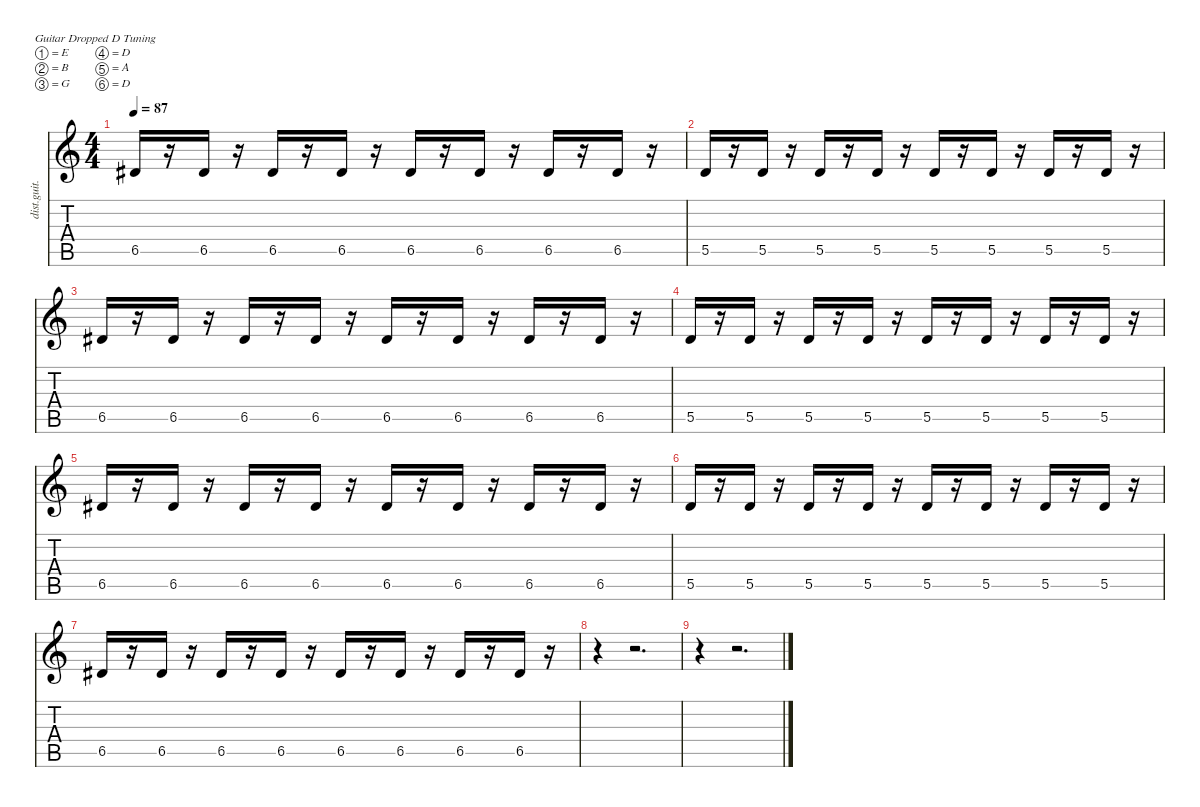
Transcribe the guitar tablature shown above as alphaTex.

\defaultSystemsLayout 4
\hideDynamics
\bracketExtendMode nobrackets
\track ("Дорожка 5" "dist.guit.") {instrument distortionguitar}
\staff {score tabs}
\tuning (E4 B3 G3 D3 A2 D2)
\ts (4 4)
\tempo 87
\clef g2
\ks c
6.5{acc #}.16{dy f beam Up} r.16{beam Up} 6.5{acc #}.16{beam Up} r.16{beam Down} 6.5{acc #}.16{beam Up} r.16{beam Up} 6.5{acc #}.16{beam Up} r.16{beam Down} 6.5{acc #}.16{beam Up} r.16{beam Up} 6.5{acc #}.16{beam Up} r.16{beam Down} 6.5{acc #}.16{beam Up} r.16{beam Up} 6.5{acc #}.16{beam Up} r.16{beam Down} |
5.5.16{beam Up} r.16{beam Up} 5.5.16{beam Up} r.16{beam Down} 5.5.16{beam Up} r.16{beam Up} 5.5.16{beam Up} r.16{beam Down} 5.5.16{beam Up} r.16{beam Up} 5.5.16{beam Up} r.16{beam Down} 5.5.16{beam Up} r.16{beam Up} 5.5.16{beam Up} r.16{beam Down} |
6.5{acc #}.16{beam Up} r.16{beam Up} 6.5{acc #}.16{beam Up} r.16{beam Down} 6.5{acc #}.16{beam Up} r.16{beam Up} 6.5{acc #}.16{beam Up} r.16{beam Down} 6.5{acc #}.16{beam Up} r.16{beam Up} 6.5{acc #}.16{beam Up} r.16{beam Down} 6.5{acc #}.16{beam Up} r.16{beam Up} 6.5{acc #}.16{beam Up} r.16{beam Down} |
5.5.16{beam Up} r.16{beam Up} 5.5.16{beam Up} r.16{beam Down} 5.5.16{beam Up} r.16{beam Up} 5.5.16{beam Up} r.16{beam Down} 5.5.16{beam Up} r.16{beam Up} 5.5.16{beam Up} r.16{beam Down} 5.5.16{beam Up} r.16{beam Up} 5.5.16{beam Up} r.16{beam Down} |
6.5{acc #}.16{beam Up} r.16{beam Up} 6.5{acc #}.16{beam Up} r.16{beam Down} 6.5{acc #}.16{beam Up} r.16{beam Up} 6.5{acc #}.16{beam Up} r.16{beam Down} 6.5{acc #}.16{beam Up} r.16{beam Up} 6.5{acc #}.16{beam Up} r.16{beam Down} 6.5{acc #}.16{beam Up} r.16{beam Up} 6.5{acc #}.16{beam Up} r.16{beam Down} |
5.5.16{beam Up} r.16{beam Up} 5.5.16{beam Up} r.16{beam Down} 5.5.16{beam Up} r.16{beam Up} 5.5.16{beam Up} r.16{beam Down} 5.5.16{beam Up} r.16{beam Up} 5.5.16{beam Up} r.16{beam Down} 5.5.16{beam Up} r.16{beam Up} 5.5.16{beam Up} r.16{beam Down} |
6.5{acc #}.16{beam Up} r.16{beam Up} 6.5{acc #}.16{beam Up} r.16{beam Down} 6.5{acc #}.16{beam Up} r.16{beam Up} 6.5{acc #}.16{beam Up} r.16{beam Down} 6.5{acc #}.16{beam Up} r.16{beam Up} 6.5{acc #}.16{beam Up} r.16{beam Down} 6.5{acc #}.16{beam Up} r.16{beam Up} 6.5{acc #}.16{beam Up} r.16{beam Down} |
r.4{beam Down} r.2{d beam Down} |
r.4{beam Down} r.2{d beam Down}
